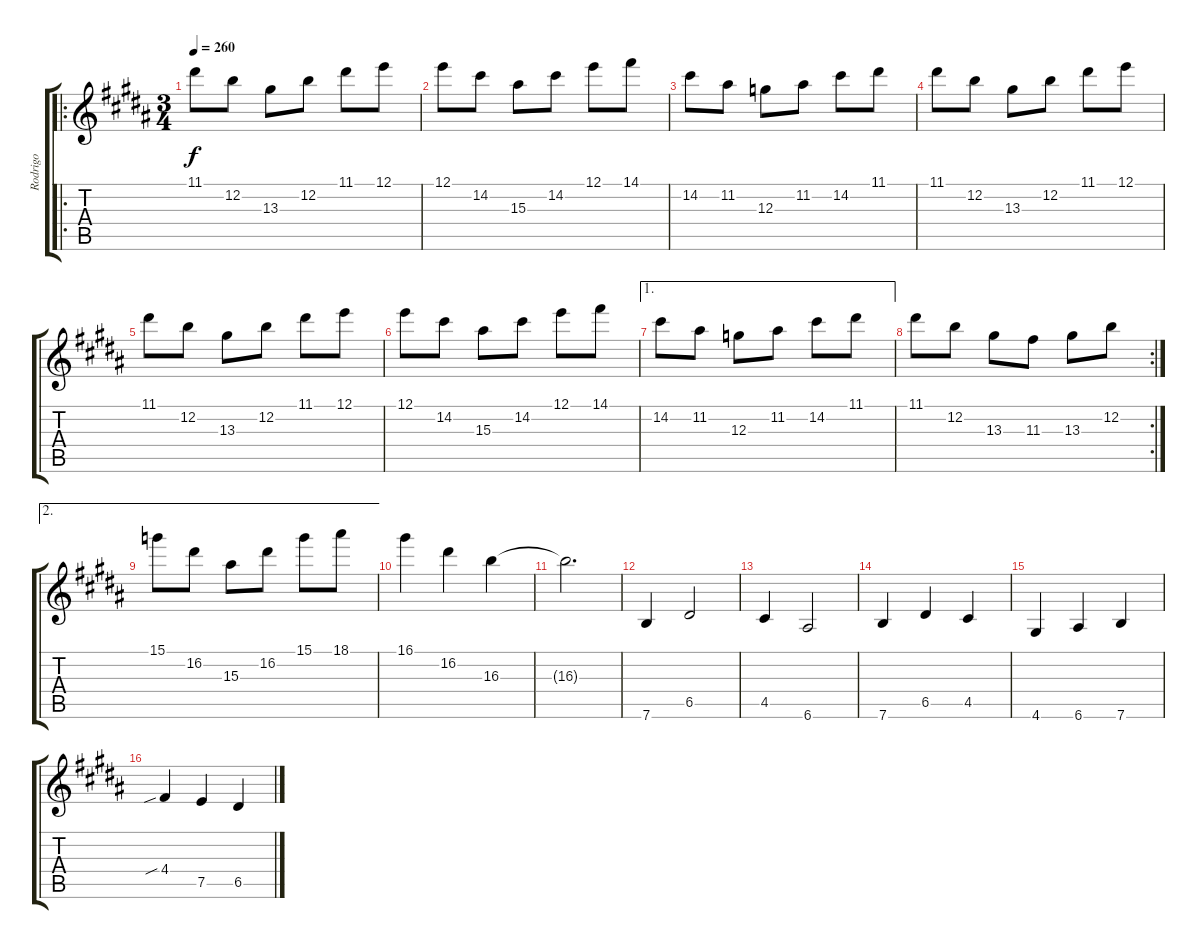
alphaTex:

\track ("Rodrigo" "Rodrigo") {instrument acousticguitarnylon}
\staff {score tabs}
\tuning (E4 B3 G3 D3 A2 E2) {hide}
\ro
\ts (3 4)
\tempo 260
\clef g2
\ks b
11.1.8{dy f} 12.2.8 13.3.8 12.2.8 11.1.8 12.1.8 |
12.1.8 14.2.8 15.3.8 14.2.8 12.1.8 14.1.8 |
14.2.8 11.2.8 12.3.8 11.2.8 14.2.8 11.1.8 |
11.1.8 12.2.8 13.3.8 12.2.8 11.1.8 12.1.8 |
11.1.8 12.2.8 13.3.8 12.2.8 11.1.8 12.1.8 |
12.1.8 14.2.8 15.3.8 14.2.8 12.1.8 14.1.8 |
\ae 1
14.2.8 11.2.8 12.3.8 11.2.8 14.2.8 11.1.8 |
\rc 2
11.1.8 12.2.8 13.3.8 11.3.8 13.3.8 12.2.8 |
\ae 2
15.1.8 16.2.8 15.3.8 16.2.8 15.1.8 18.1.8 |
16.1.4 16.2.4 16.3.4 |
16.3{t}.2{d} |
7.6.4 6.5.2 |
4.5.4 6.6.2 |
7.6.4 6.5.4 4.5.4 |
4.6.4 6.6.4 7.6.4 |
4.4{sib}.4 7.5.4 6.5.4
